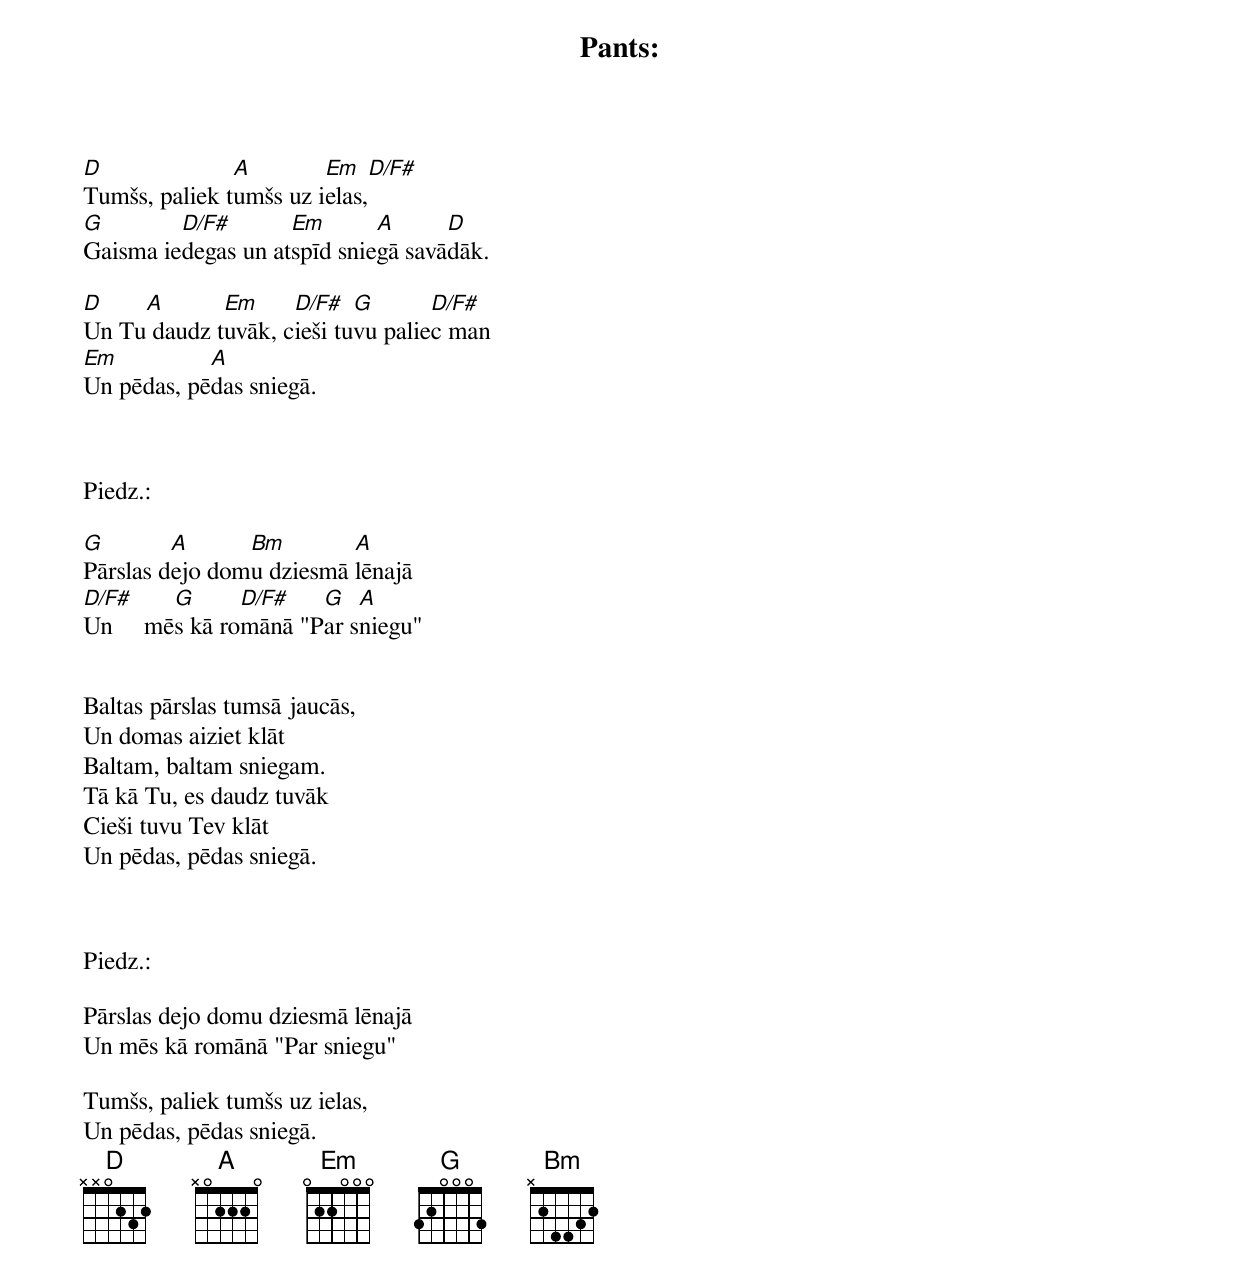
Pants:

D              A        Em     D/F#
Tumšs, paliek tumšs uz ielas,
G        D/F#       Em       A      D
Gaisma iedegas un atspīd sniegā savādāk.

D    A       Em     D/F#   G       D/F#
Un Tu daudz tuvāk, cieši tuvu paliec man
Em          A
Un pēdas, pēdas sniegā.



Piedz.:

G        A      Bm        A
Pārslas dejo domu dziesmā lēnajā
D/F#     G      D/F#   G   A
Un     mēs kā romānā "Par sniegu"


Baltas pārslas tumsā jaucās,
Un domas aiziet klāt
Baltam, baltam sniegam.
Tā kā Tu, es daudz tuvāk
Cieši tuvu Tev klāt
Un pēdas, pēdas sniegā.



Piedz.:

Pārslas dejo domu dziesmā lēnajā
Un mēs kā romānā "Par sniegu"

Tumšs, paliek tumšs uz ielas,
Un pēdas, pēdas sniegā.
